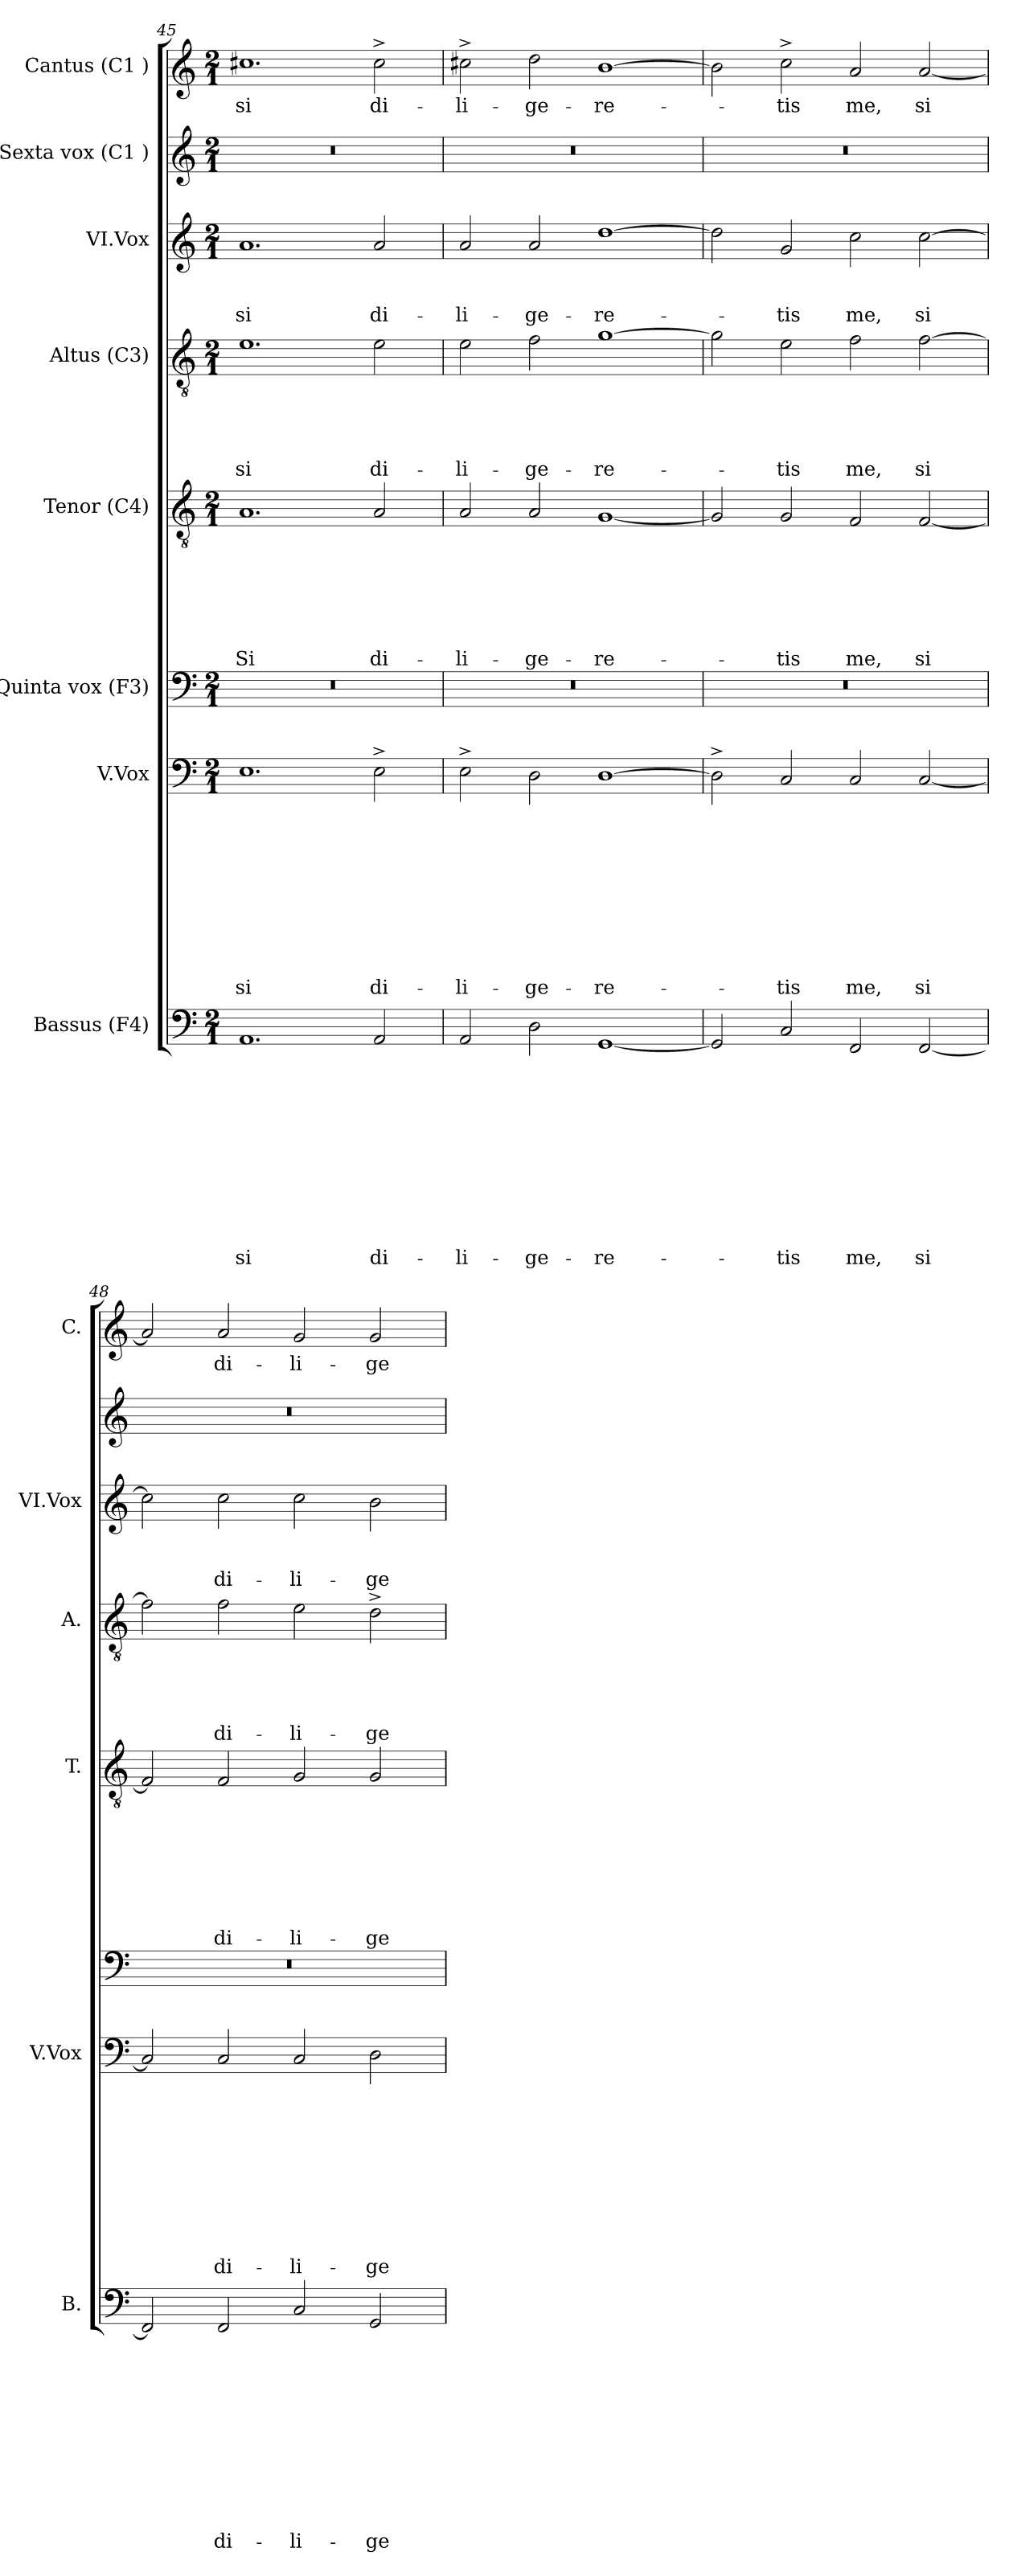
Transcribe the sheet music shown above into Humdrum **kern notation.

**kern	**text	**text	**text	**text	**text	**text	**text	**text	**text	**text	**text	**kern	**text	**text	**text	**text	**text	**text	**text	**text	**text	**text	**kern	**kern	**text	**text	**text	**text	**text	**text	**text	**text	**kern	**text	**text	**text	**text	**text	**kern	**text	**text	**text	**kern	**kern	**text
*part8	*part8	*part8	*part8	*part8	*part8	*part8	*part8	*part8	*part8	*part8	*part8	*part7	*part7	*part7	*part7	*part7	*part7	*part7	*part7	*part7	*part7	*part7	*part6	*part5	*part5	*part5	*part5	*part5	*part5	*part5	*part5	*part5	*part4	*part4	*part4	*part4	*part4	*part4	*part3	*part3	*part3	*part3	*part2	*part1	*part1
*staff8	*staff8	*staff8	*staff8	*staff8	*staff8	*staff8	*staff8	*staff8	*staff8	*staff8	*staff8	*staff7	*staff7	*staff7	*staff7	*staff7	*staff7	*staff7	*staff7	*staff7	*staff7	*staff7	*staff6	*staff5	*staff5	*staff5	*staff5	*staff5	*staff5	*staff5	*staff5	*staff5	*staff4	*staff4	*staff4	*staff4	*staff4	*staff4	*staff3	*staff3	*staff3	*staff3	*staff2	*staff1	*staff1
*I"Bassus (F4)	*	*	*	*	*	*	*	*	*	*	*	*I"V.Vox	*	*	*	*	*	*	*	*	*	*	*I"Quinta vox (F3)	*I"Tenor (C4)	*	*	*	*	*	*	*	*	*I"Altus (C3)	*	*	*	*	*	*I"VI.Vox	*	*	*	*I"Sexta vox (C1 )	*I"Cantus (C1 )	*
*I'B.	*	*	*	*	*	*	*	*	*	*	*	*I'V.Vox	*	*	*	*	*	*	*	*	*	*	*	*I'T.	*	*	*	*	*	*	*	*	*I'A.	*	*	*	*	*	*I'VI.Vox	*	*	*	*	*I'C.	*
*clefF4	*	*	*	*	*	*	*	*	*	*	*	*clefF4	*	*	*	*	*	*	*	*	*	*	*clefF4	*clefGv2	*	*	*	*	*	*	*	*	*clefGv2	*	*	*	*	*	*clefG2	*	*	*	*clefG2	*clefG2	*
*k[]	*	*	*	*	*	*	*	*	*	*	*	*k[]	*	*	*	*	*	*	*	*	*	*	*k[]	*k[]	*	*	*	*	*	*	*	*	*k[]	*	*	*	*	*	*k[]	*	*	*	*k[]	*k[]	*
*C:	*	*	*	*	*	*	*	*	*	*	*	*C:	*	*	*	*	*	*	*	*	*	*	*C:	*C:	*	*	*	*	*	*	*	*	*C:	*	*	*	*	*	*C:	*	*	*	*C:	*C:	*
*M2/1	*	*	*	*	*	*	*	*	*	*	*	*M2/1	*	*	*	*	*	*	*	*	*	*	*M2/1	*M2/1	*	*	*	*	*	*	*	*	*M2/1	*	*	*	*	*	*M2/1	*	*	*	*M2/1	*M2/1	*
=45	=45	=45	=45	=45	=45	=45	=45	=45	=45	=45	=45	=45	=45	=45	=45	=45	=45	=45	=45	=45	=45	=45	=45	=45	=45	=45	=45	=45	=45	=45	=45	=45	=45	=45	=45	=45	=45	=45	=45	=45	=45	=45	=45	=45	=45
!	!	!	!	!	!	!	!	!	!	!	!LO:LY:b	!	!	!	!	!	!	!	!	!	!	!LO:LY:b	!	!	!	!	!	!	!	!	!LO:LY:b	!	!	!	!	!	!	!LO:LY:b	!	!	!	!LO:LY:b	!	!	!LO:LY:b
1.AA	.	.	.	.	.	.	.	.	.	.	si	1.E	.	.	.	.	.	.	.	.	.	si	0r	1.A	.	.	.	.	.	.	Si	.	1.e	.	.	.	.	si	1.a	.	.	si	0r	1.cc#X	si
!	!	!	!	!	!	!	!	!	!	!	!LO:LY:b	!	!	!	!	!	!	!	!	!	!	!LO:LY:b	!	!	!	!	!	!	!	!	!LO:LY:b	!	!	!	!	!	!	!LO:LY:b	!	!	!	!LO:LY:b	!	!	!LO:LY:b
2AA/	.	.	.	.	.	.	.	.	.	.	di-	2E^>\	.	.	.	.	.	.	.	.	.	di-	.	2A/	.	.	.	.	.	.	di-	.	2e\	.	.	.	.	di-	2a/	.	.	di-	.	2cc#^>\	di-
=46	=46	=46	=46	=46	=46	=46	=46	=46	=46	=46	=46	=46	=46	=46	=46	=46	=46	=46	=46	=46	=46	=46	=46	=46	=46	=46	=46	=46	=46	=46	=46	=46	=46	=46	=46	=46	=46	=46	=46	=46	=46	=46	=46	=46	=46
!	!	!	!	!	!	!	!	!	!	!	!LO:LY:b	!	!	!	!	!	!	!	!	!	!	!LO:LY:b	!	!	!	!	!	!	!	!	!LO:LY:b	!	!	!	!	!	!	!LO:LY:b	!	!	!	!LO:LY:b	!	!	!LO:LY:b
2AA/	.	.	.	.	.	.	.	.	.	.	-li-	2E^>\	.	.	.	.	.	.	.	.	.	-li-	0r	2A/	.	.	.	.	.	.	-li-	.	2e\	.	.	.	.	-li-	2a/	.	.	-li-	0r	2cc#X^>\	-li-
!	!	!	!	!	!	!	!	!	!	!	!LO:LY:b	!	!	!	!	!	!	!	!	!	!	!LO:LY:b	!	!	!	!	!	!	!	!	!LO:LY:b	!	!	!	!	!	!	!LO:LY:b	!	!	!	!LO:LY:b	!	!	!LO:LY:b
2D\	.	.	.	.	.	.	.	.	.	.	-ge-	2D\	.	.	.	.	.	.	.	.	.	-ge-	.	2A/	.	.	.	.	.	.	-ge-	.	2f\	.	.	.	.	-ge-	2a/	.	.	-ge-	.	2dd\	-ge-
!	!	!	!	!	!	!	!	!	!	!	!LO:LY:b	!	!	!	!	!	!	!	!	!	!	!LO:LY:b	!	!	!	!	!	!	!	!	!LO:LY:b	!	!	!	!	!	!	!LO:LY:b	!	!	!	!LO:LY:b	!	!	!LO:LY:b
[<1GG	.	.	.	.	.	.	.	.	.	.	-re-	[>1D	.	.	.	.	.	.	.	.	.	-re-	.	[<1G	.	.	.	.	.	.	-re-	.	[>1g	.	.	.	.	-re-	[>1dd	.	.	-re-	.	[>1b	-re-
=47	=47	=47	=47	=47	=47	=47	=47	=47	=47	=47	=47	=47	=47	=47	=47	=47	=47	=47	=47	=47	=47	=47	=47	=47	=47	=47	=47	=47	=47	=47	=47	=47	=47	=47	=47	=47	=47	=47	=47	=47	=47	=47	=47	=47	=47
2GG/]	.	.	.	.	.	.	.	.	.	.	.	2D^>\]	.	.	.	.	.	.	.	.	.	.	0r	2G/]	.	.	.	.	.	.	.	.	2g\]	.	.	.	.	.	2dd\]	.	.	.	0r	2b\]	.
!	!	!	!	!	!	!	!	!	!	!	!LO:LY:b	!	!	!	!	!	!	!	!	!	!	!LO:LY:b	!	!	!	!	!	!	!	!	!LO:LY:b	!	!	!	!	!	!	!LO:LY:b	!	!	!	!LO:LY:b	!	!	!LO:LY:b
2C/	.	.	.	.	.	.	.	.	.	.	-tis	2C/	.	.	.	.	.	.	.	.	.	-tis	.	2G/	.	.	.	.	.	.	-tis	.	2e\	.	.	.	.	-tis	2g/	.	.	-tis	.	2cc^>\	-tis
!	!	!	!	!	!	!	!	!	!	!	!LO:LY:b	!	!	!	!	!	!	!	!	!	!	!LO:LY:b	!	!	!	!	!	!	!	!	!LO:LY:b	!	!	!	!	!	!	!LO:LY:b	!	!	!	!LO:LY:b	!	!	!LO:LY:b
2FF/	.	.	.	.	.	.	.	.	.	.	me,	2C/	.	.	.	.	.	.	.	.	.	me,	.	2F/	.	.	.	.	.	.	me,	.	2f\	.	.	.	.	me,	2cc\	.	.	me,	.	2a/	me,
!	!	!	!	!	!	!	!	!	!	!	!LO:LY:b	!	!	!	!	!	!	!	!	!	!	!LO:LY:b	!	!	!	!	!	!	!	!	!LO:LY:b	!	!	!	!	!	!	!LO:LY:b	!	!	!	!LO:LY:b	!	!	!LO:LY:b
[<2FF/	.	.	.	.	.	.	.	.	.	.	si	[<2C/	.	.	.	.	.	.	.	.	.	si	.	[<2F/	.	.	.	.	.	.	si	.	[>2f\	.	.	.	.	si	[>2cc\	.	.	si	.	[<2a/	si
=48	=48	=48	=48	=48	=48	=48	=48	=48	=48	=48	=48	=48	=48	=48	=48	=48	=48	=48	=48	=48	=48	=48	=48	=48	=48	=48	=48	=48	=48	=48	=48	=48	=48	=48	=48	=48	=48	=48	=48	=48	=48	=48	=48	=48	=48
2FF/]	.	.	.	.	.	.	.	.	.	.	.	2C/]	.	.	.	.	.	.	.	.	.	.	0r	2F/]	.	.	.	.	.	.	.	.	2f\]	.	.	.	.	.	2cc\]	.	.	.	0r	2a/]	.
!	!	!	!	!	!	!	!	!	!	!	!LO:LY:b	!	!	!	!	!	!	!	!	!	!	!LO:LY:b	!	!	!	!	!	!	!	!	!	!LO:LY:b	!	!	!	!	!	!LO:LY:b	!	!	!	!LO:LY:b	!	!	!LO:LY:b
2FF/	.	.	.	.	.	.	.	.	.	.	di-	2C/	.	.	.	.	.	.	.	.	.	di-	.	2F/	.	.	.	.	.	.	.	di-	2f\	.	.	.	.	di-	2cc\	.	.	di-	.	2a/	di-
!	!	!	!	!	!	!	!	!	!	!	!LO:LY:b	!	!	!	!	!	!	!	!	!	!	!LO:LY:b	!	!	!	!	!	!	!	!	!	!LO:LY:b	!	!	!	!	!	!LO:LY:b	!	!	!	!LO:LY:b	!	!	!LO:LY:b
2C/	.	.	.	.	.	.	.	.	.	.	-li-	2C/	.	.	.	.	.	.	.	.	.	-li-	.	2G/	.	.	.	.	.	.	.	-li-	2e\	.	.	.	.	-li-	2cc\	.	.	-li-	.	2g/	-li-
!	!	!	!	!	!	!	!	!	!	!	!LO:LY:b	!	!	!	!	!	!	!	!	!	!	!LO:LY:b	!	!	!	!	!	!	!	!	!	!LO:LY:b	!	!	!	!	!	!LO:LY:b	!	!	!	!LO:LY:b	!	!	!LO:LY:b
2GG/	.	.	.	.	.	.	.	.	.	.	-ge-	2D\	.	.	.	.	.	.	.	.	.	-ge-	.	2G/	.	.	.	.	.	.	.	-ge-	2d^>\	.	.	.	.	-ge-	2b\	.	.	-ge-	.	2g/	-ge-
=	=	=	=	=	=	=	=	=	=	=	=	=	=	=	=	=	=	=	=	=	=	=	=	=	=	=	=	=	=	=	=	=	=	=	=	=	=	=	=	=	=	=	=	=	=
*-	*-	*-	*-	*-	*-	*-	*-	*-	*-	*-	*-	*-	*-	*-	*-	*-	*-	*-	*-	*-	*-	*-	*-	*-	*-	*-	*-	*-	*-	*-	*-	*-	*-	*-	*-	*-	*-	*-	*-	*-	*-	*-	*-	*-	*-
